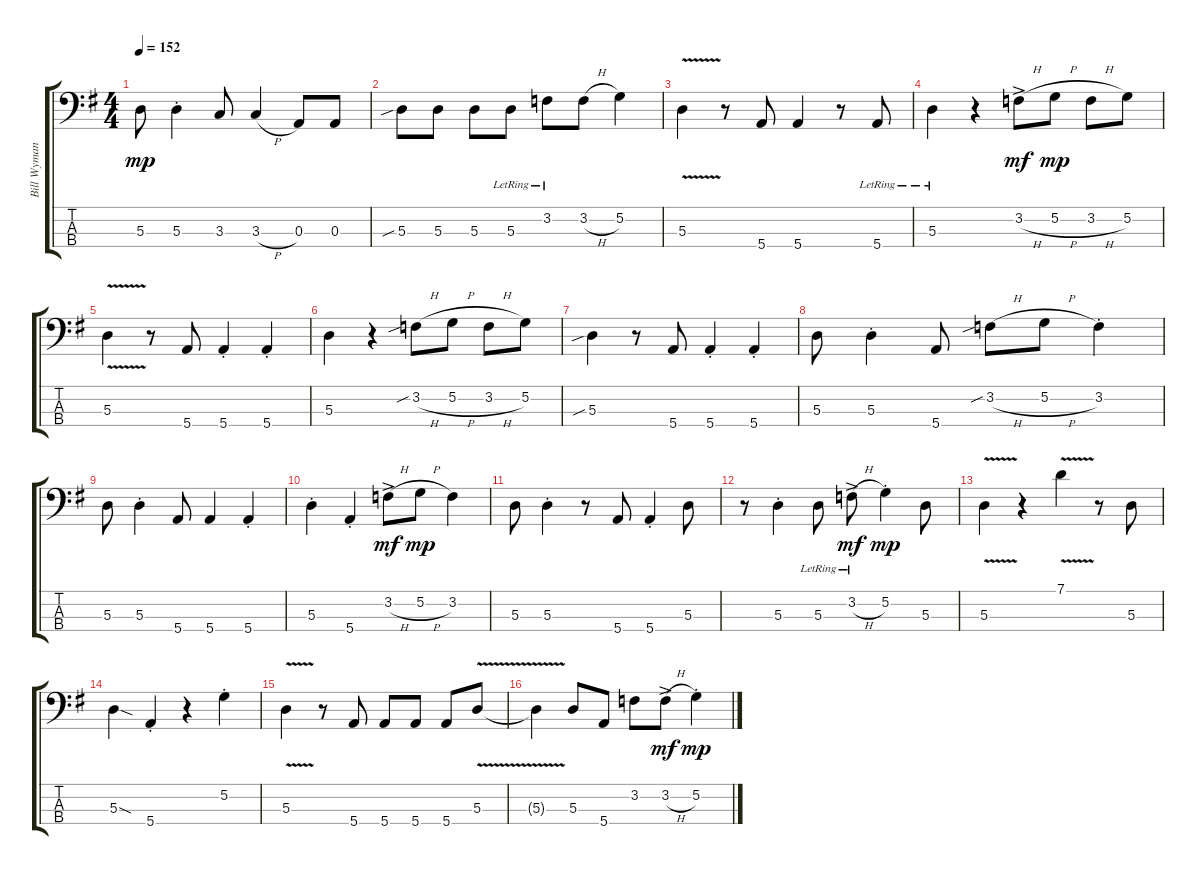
\track ("Bill Wyman" "Bill Wyman") {instrument electricbassfinger}
\staff {score tabs}
\tuning (G2 D2 A1 E1) {hide}
\ts (4 4)
\tempo 152
\clef f4
\ks g
5.3.8{dy mp} 5.3{st}.4 3.3.8 3.3{h}.4 0.3.8 0.3.8 |
5.3{sib}.8 5.3.8 5.3.8 5.3{lr}.8 3.2{lr}.8 3.2{h}.8 5.2.4 |
5.3{v}.4 r.8 5.4.8 5.4.4 r.8 5.4{lr}.8 |
5.3{lr}.4 r.4 3.2{h ac}.8{dy mf} 5.2{h}.8{dy mp} 3.2{h}.8 5.2.8 |
5.3{v}.4 r.8 5.4.8 5.4{st}.4 5.4{st}.4 |
5.3.4 r.4 3.2{sib h}.8 5.2{h}.8 3.2{h}.8 5.2.8 |
5.3{sib}.4 r.8 5.4.8 5.4{st}.4 5.4{st}.4 |
5.3.8 5.3{st}.4 5.4.8 3.2{sib h}.8 5.2{h}.8 3.2{st}.4 |
5.3.8 5.3{st}.4 5.4.8 5.4.4 5.4{st}.4 |
5.3{st}.4 5.4{st}.4 3.2{h ac}.8{dy mf} 5.2{h}.8{dy mp} 3.2.4 |
5.3.8 5.3{st}.4 r.8 5.4.8 5.4{st}.4 5.3.8 |
r.8 5.3{st}.4 5.3{lr}.8 3.2{h ac lr}.8{dy mf} 5.2{st}.4{dy mp} 5.3.8 |
5.3{v}.4 r.4 7.1{v}.4 r.8 5.3.8 |
5.3{sod}.4 5.4{st}.4 r.4 5.2{st}.4 |
5.3{v}.4 r.8 5.4.8 5.4.8 5.4.8 5.4.8 5.3{v}.8 |
5.3{v t}.4 5.3.8 5.4.8 3.2.8 3.2{h ac}.8{dy mf} 5.2{st}.4{dy mp}
